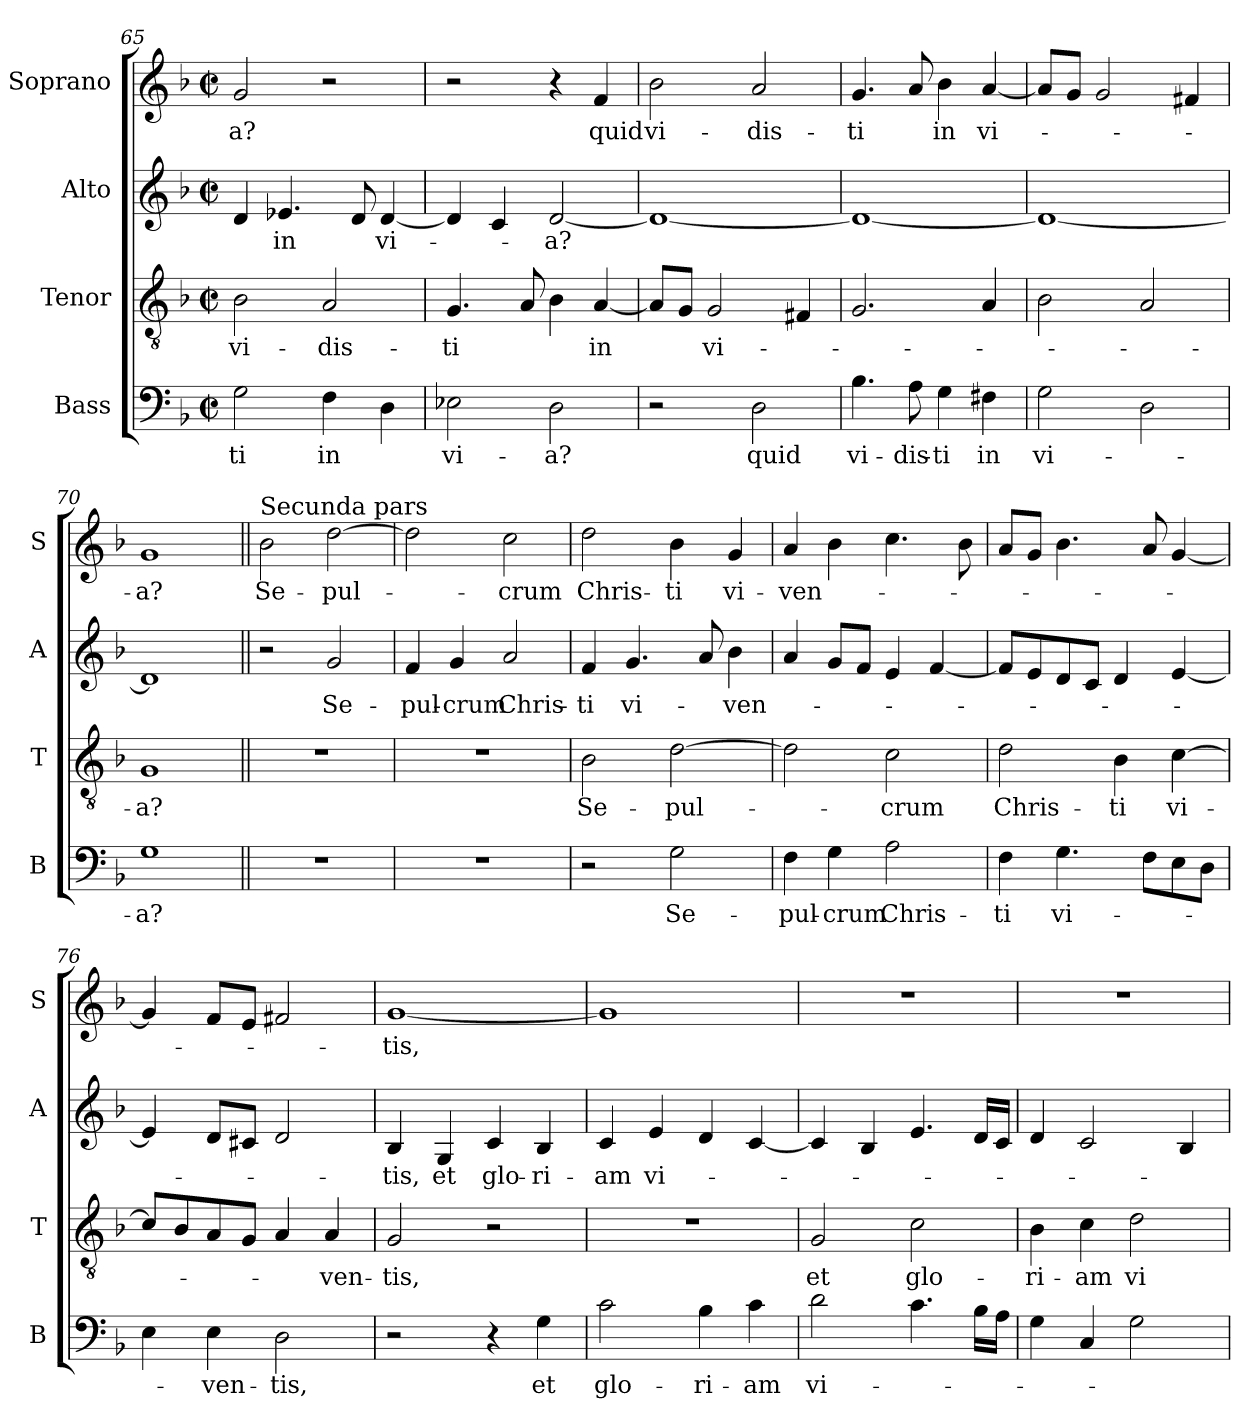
**kern	**text	**kern	**text	**kern	**text	**kern	**text
*part4	*part4	*part3	*part3	*part2	*part2	*part1	*part1
*staff4	*staff4	*staff3	*staff3	*staff2	*staff2	*staff1	*staff1
*I"Bass	*	*I"Tenor	*	*I"Alto	*	*I"Soprano	*
*I'B	*	*I'T	*	*I'A	*	*I'S	*
*clefF4	*	*clefGv2	*	*clefG2	*	*clefG2	*
*k[b-]	*	*k[b-]	*	*k[b-]	*	*k[b-]	*
*F:	*	*F:	*	*F:	*	*F:	*
*M2/2	*	*M2/2	*	*M2/2	*	*M2/2	*
*met(c|)	*	*met(c|)	*	*met(c|)	*	*met(c|)	*
=65	=65	=65	=65	=65	=65	=65	=65
!	!LO:LY:b	!	!LO:LY:b	!	!	!	!LO:LY:b
2G\	-ti	2B-\	vi-	4d/	.	2g/	-a?
!	!	!	!	!	!LO:LY:b	!	!
.	.	.	.	4.e-X/	in	.	.
!	!LO:LY:b	!	!LO:LY:b	!	!	!	!
4F\	in	2A/	-dis-	.	.	2r	.
.	.	.	.	8d/	.	.	.
!	!	!	!	!	!LO:LY:b	!	!
4D\	.	.	.	[4d/	vi-	.	.
=66	=66	=66	=66	=66	=66	=66	=66
!	!LO:LY:b	!	!LO:LY:b	!	!	!	!
2E-X\	vi-	4.G/	-ti	4d/]	.	2r	.
.	.	.	.	4c/	.	.	.
.	.	8A/	.	.	.	.	.
!	!LO:LY:b	!	!	!	!LO:LY:b	!	!
2D\	-a?	4B-\	.	[2d/	-a?	4r	.
!	!	!	!LO:LY:b	!	!	!	!LO:LY:b
.	.	[4A/	in	.	.	4f/	quid
=67	=67	=67	=67	=67	=67	=67	=67
!	!	!	!	!	!	!	!LO:LY:b
2r	.	8A/L]	.	1d_	.	2b-\	vi-
.	.	8G/J	.	.	.	.	.
!	!	!	!LO:LY:b	!	!	!	!
.	.	2G/	vi-	.	.	.	.
!	!LO:LY:b	!	!	!	!	!	!LO:LY:b
2D\	quid	.	.	.	.	2a/	-dis-
.	.	4F#X/	.	.	.	.	.
!!LO:LB:g=z
=68	=68	=68	=68	=68	=68	=68	=68
!	!LO:LY:b	!	!	!	!	!	!LO:LY:b
4.B-\	vi-	2.G/	.	1d_	.	4.g/	-ti
!	!LO:LY:b	!	!	!	!	!	!
8A\	-dis-	.	.	.	.	8a/	.
!	!LO:LY:b	!	!	!	!	!	!LO:LY:b
4G\	-ti	.	.	.	.	4b-\	in
!	!LO:LY:b	!	!	!	!	!	!LO:LY:b
4F#X\	in	4A/	.	.	.	[4a/	vi-
=69	=69	=69	=69	=69	=69	=69	=69
!	!LO:LY:b	!	!	!	!	!	!
2G\	vi-	2B-\	.	1d_	.	8a/L]	.
.	.	.	.	.	.	8g/J	.
.	.	.	.	.	.	2g/	.
2D\	.	2A/	.	.	.	.	.
.	.	.	.	.	.	4f#X/	.
=70	=70	=70	=70	=70	=70	=70	=70
!	!LO:LY:b	!	!LO:LY:b	!	!	!	!LO:LY:b
1G	-a?	1G	-a?	1d]	.	1g	-a?
=71||	=71||	=71||	=71||	=71||	=71||	=71||	=71||
!	!	!	!	!	!	!LO:TX:a:t=Secunda pars	!
!	!	!	!	!	!	!	!LO:LY:b
1r	.	1r	.	2r	.	2b-\	Se-
!	!	!	!	!	!LO:LY:b	!	!LO:LY:b
.	.	.	.	2g/	Se-	[2dd\	-pul-
=72	=72	=72	=72	=72	=72	=72	=72
!	!	!	!	!	!LO:LY:b	!	!
1r	.	1r	.	4f/	-pul-	2dd\]	.
!	!	!	!	!	!LO:LY:b	!	!
.	.	.	.	4g/	-crum	.	.
!	!	!	!	!	!LO:LY:b	!	!LO:LY:b
.	.	.	.	2a/	Chris-	2cc\	-crum
=73	=73	=73	=73	=73	=73	=73	=73
!	!	!	!LO:LY:b	!	!LO:LY:b	!	!LO:LY:b
2r	.	2B-\	Se-	4f/	-ti	2dd\	Chris-
!	!	!	!	!	!LO:LY:b	!	!
.	.	.	.	4.g/	vi-	.	.
!	!LO:LY:b	!	!LO:LY:b	!	!	!	!LO:LY:b
2G\	Se-	[2d\	-pul-	.	.	4b-\	-ti
.	.	.	.	8a/	.	.	.
!	!	!	!	!	!LO:LY:b	!	!LO:LY:b
.	.	.	.	4b-\	-ven-	4g/	vi-
!!LO:LB:g=z
=74	=74	=74	=74	=74	=74	=74	=74
!	!LO:LY:b	!	!	!	!	!	!LO:LY:b
4F\	-pul-	2d\]	.	4a/	.	4a/	-ven-
!	!LO:LY:b	!	!	!	!	!	!
4G\	-crum	.	.	8g/L	.	4b-\	.
.	.	.	.	8f/J	.	.	.
!	!LO:LY:b	!	!LO:LY:b	!	!	!	!
2A\	Chris-	2c\	-crum	4e/	.	4.cc\	.
.	.	.	.	[4f/	.	.	.
.	.	.	.	.	.	8b-\	.
=75	=75	=75	=75	=75	=75	=75	=75
!	!LO:LY:b	!	!LO:LY:b	!	!	!	!
4F\	-ti	2d\	Chris-	8f/L]	.	8a/L	.
.	.	.	.	8e/	.	8g/J	.
!	!LO:LY:b	!	!	!	!	!	!
4.G\	vi-	.	.	8d/	.	4.b-\	.
.	.	.	.	8c/J	.	.	.
!	!	!	!LO:LY:b	!	!	!	!
.	.	4B-\	-ti	4d/	.	.	.
8F\L	.	.	.	.	.	8a/	.
!	!	!	!LO:LY:b	!	!	!	!
8E\	.	[4c\	vi-	[4e/	.	[4g/	.
8D\J	.	.	.	.	.	.	.
=76	=76	=76	=76	=76	=76	=76	=76
4E\	.	8c/L]	.	4e/]	.	4g/]	.
.	.	8B-/	.	.	.	.	.
!	!LO:LY:b	!	!	!	!	!	!
4E\	-ven-	8A/	.	8d/L	.	8f/L	.
.	.	8G/J	.	8c#X/J	.	8e/J	.
!	!LO:LY:b	!	!	!	!	!	!
2D\	-tis,	4A/	.	2d/	.	2f#X/	.
!	!	!	!LO:LY:b	!	!	!	!
.	.	4A/	-ven-	.	.	.	.
=77	=77	=77	=77	=77	=77	=77	=77
!	!	!	!LO:LY:b	!	!LO:LY:b	!	!LO:LY:b
2r	.	2G/	-tis,	4B-/	-tis,	[1g	-tis,
!	!	!	!	!	!LO:LY:b	!	!
.	.	.	.	4G/	et	.	.
!	!	!	!	!	!LO:LY:b	!	!
4r	.	2r	.	4c/	glo-	.	.
!	!LO:LY:b	!	!	!	!LO:LY:b	!	!
4G\	et	.	.	4B-/	-ri-	.	.
=78	=78	=78	=78	=78	=78	=78	=78
!	!LO:LY:b	!	!	!	!LO:LY:b	!	!
2c\	glo-	1r	.	4c/	-am	1g]	.
!	!	!	!	!	!LO:LY:b	!	!
.	.	.	.	4e/	vi-	.	.
!	!LO:LY:b	!	!	!	!	!	!
4B-\	-ri-	.	.	4d/	.	.	.
!	!LO:LY:b	!	!	!	!	!	!
4c\	-am	.	.	[4c/	.	.	.
!!LO:PB:g=z
=79	=79	=79	=79	=79	=79	=79	=79
!	!LO:LY:b	!	!LO:LY:b	!	!	!	!
2d\	vi-	2G/	et	4c/]	.	1r	.
.	.	.	.	4B-/	.	.	.
!	!	!	!LO:LY:b	!	!	!	!
4.c\	.	2c\	glo-	4.e/	.	.	.
16B-\LL	.	.	.	16d/LL	.	.	.
16A\JJ	.	.	.	16c/JJ	.	.	.
=80	=80	=80	=80	=80	=80	=80	=80
!	!	!	!LO:LY:b	!	!	!	!
4G\	.	4B-\	-ri-	4d/	.	1r	.
!	!	!	!LO:LY:b	!	!	!	!
4C/	.	4c\	-am	2c/	.	.	.
!	!	!	!LO:LY:b	!	!	!	!
2G\	.	2d\	vi-	.	.	.	.
.	.	.	.	4B-/	.	.	.
=	=	=	=	=	=	=	=
*-	*-	*-	*-	*-	*-	*-	*-
